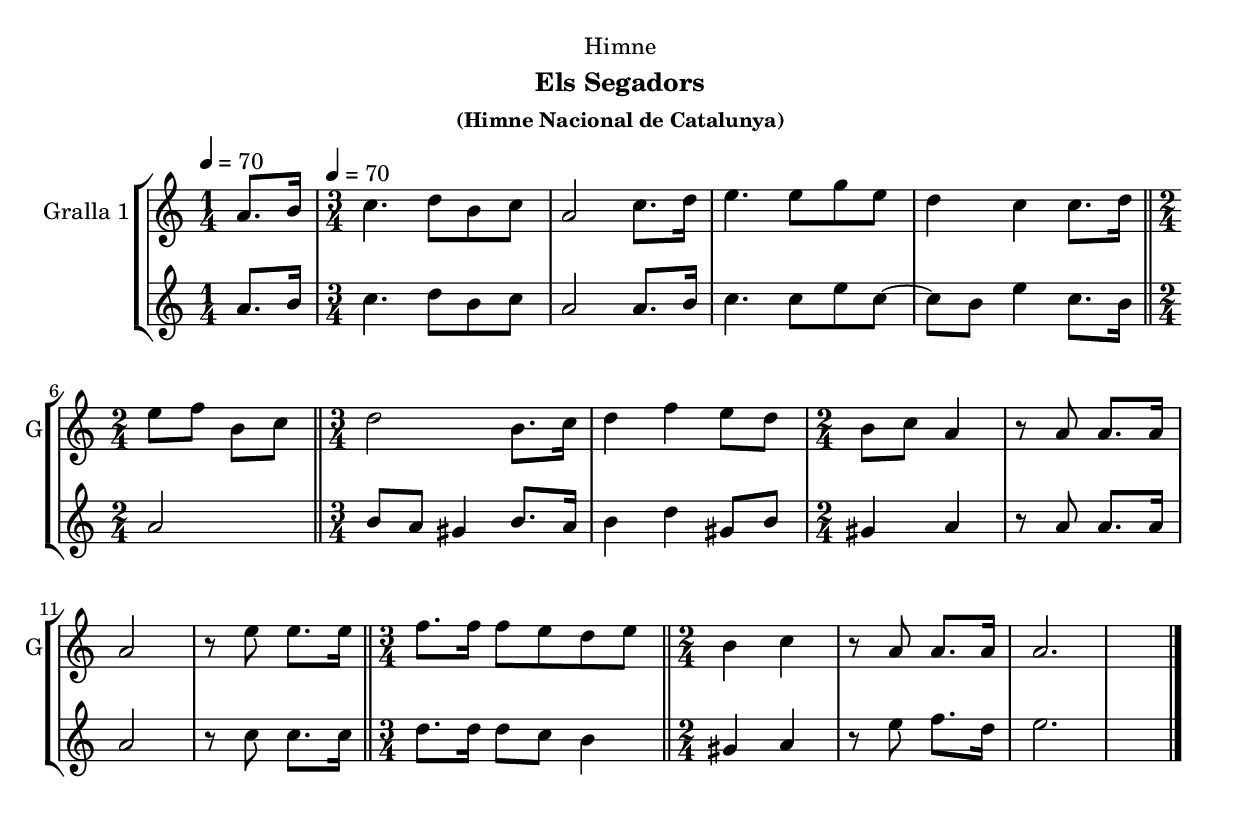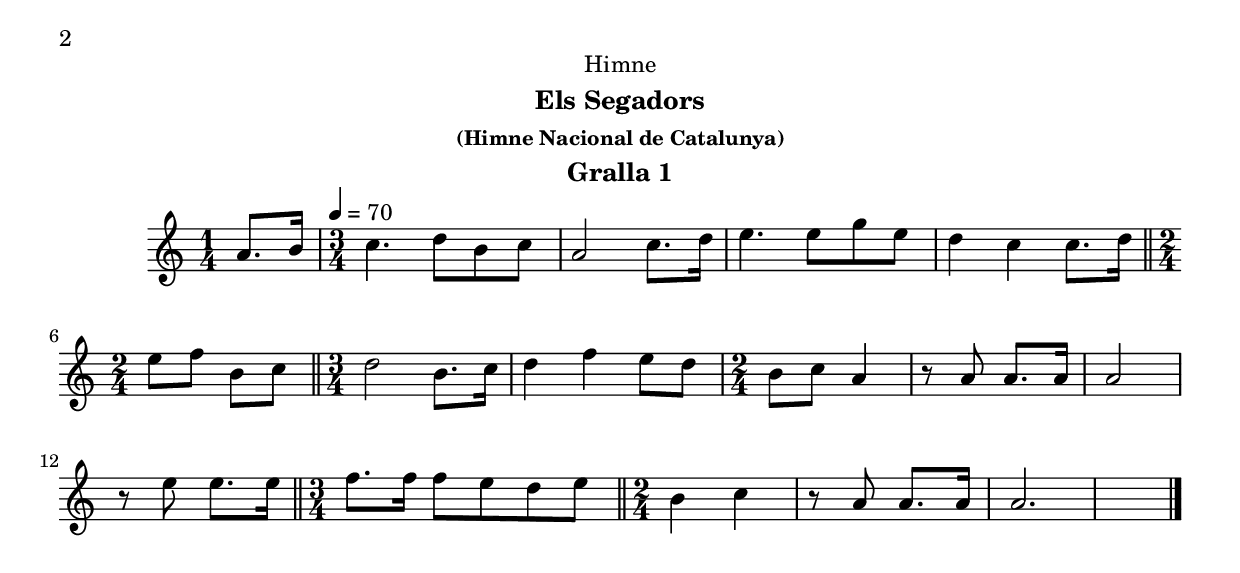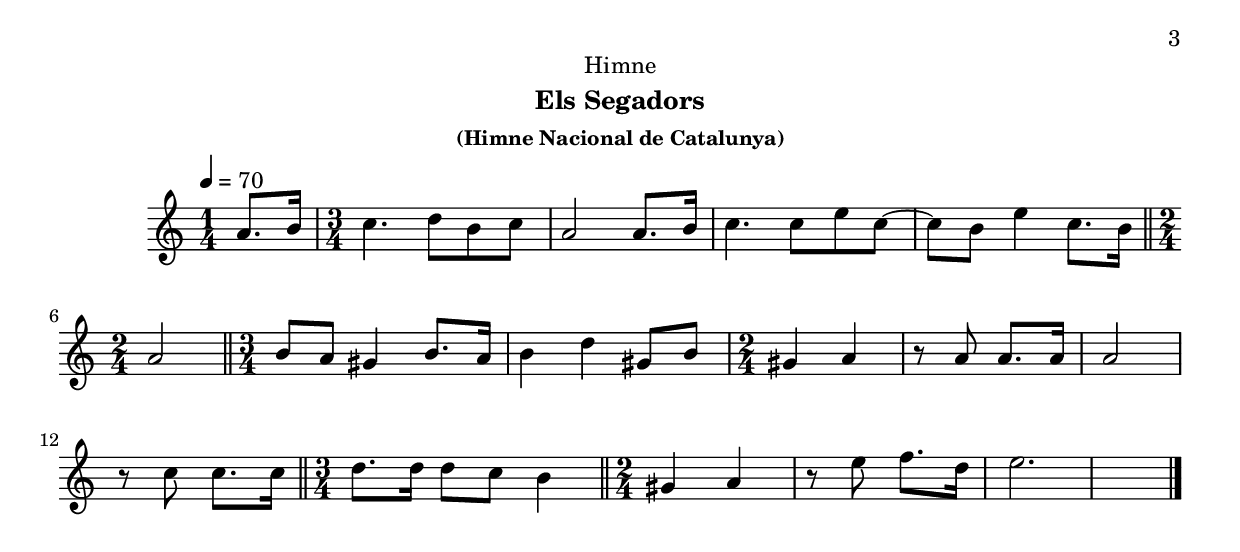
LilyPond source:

\version "2.22.1"

\header {
  dedication="Himne"
  title=""
  subtitle="Els Segadors"
  subsubtitle="(Himne Nacional de Catalunya)"
  poet=""
  meter=""
  piece=""
  composer=""
  arranger=""
  opus=""
  instrument=""
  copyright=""
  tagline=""
}

liniaroAa =
\relative a'
{
  \clef treble
  \key c \major
  \time 1/4
  a8. b16 \tempo 4 = 70  |
  \time 3/4   c4. d8 b c  |
  a2 c8. d16  |
  e4. e8 g e  |
  %05
  d4 c c8. d16  \bar "||"
  \time 2/4   e8 f b, c  \bar "||"
  \time 3/4   d2 b8. c16  |
  d4 f e8 d  |
  \time 2/4   b8 c a4  |
  %10
  r8 a a8. a16  |
  a2  |
  r8 e' e8. e16  \bar "||"
  \time 3/4   f8. f16 f8 e d e  \bar "||"
  \time 2/4   b4 c  |
  %15
  r8 a a8. a16  |
  a2.  \bar "|." % troigo!
}

liniaroAb =
\relative a'
{
  \tempo 4 = 70
  \clef treble
  \key c \major
  \time 1/4
  a8. b16  |
  \time 3/4   c4. d8 b c  |
  a2 a8. b16  |
  c4. c8 e c ~  |
  %05
  c8 b e4 c8. b16  \bar "||"
  \time 2/4   a2  \bar "||"
  \time 3/4   b8 a gis4 b8. a16  |
  b4 d gis,8 b  |
  \time 2/4   gis4 a  |
  %10
  r8 a a8. a16  |
  a2  |
  r8 c c8. c16  \bar "||"
  \time 3/4   d8. d16 d8 c b4  \bar "||"
  \time 2/4   gis4 a  |
  %15
  r8 e' f8. d16  |
  e2.  \bar "|." % troigo!
}

\bookpart {
  \score {
    \new StaffGroup {
      \override Score.RehearsalMark #'self-alignment-X = #LEFT
      <<
        \new Staff \with {instrumentName = #"Gralla 1" shortInstrumentName = #"G"} \liniaroAa
        \new Staff \with {instrumentName = #"" shortInstrumentName = #" "} \liniaroAb
      >>
    }
    \layout {}
  }
  \score { \unfoldRepeats
    \new StaffGroup {
      \override Score.RehearsalMark #'self-alignment-X = #LEFT
      <<
        \new Staff \with {instrumentName = #"Gralla 1" shortInstrumentName = #"G"} \liniaroAa
        \new Staff \with {instrumentName = #"" shortInstrumentName = #" "} \liniaroAb
      >>
    }
    \midi {
      \set Staff.midiInstrument = "oboe"
      \set DrumStaff.midiInstrument = "drums"
    }
  }
}

\bookpart {
  \header {instrument="Gralla 1"}
  \score {
    \new StaffGroup {
      \override Score.RehearsalMark #'self-alignment-X = #LEFT
      <<
        \new Staff \liniaroAa
      >>
    }
    \layout {}
  }
  \score { \unfoldRepeats
    \new StaffGroup {
      \override Score.RehearsalMark #'self-alignment-X = #LEFT
      <<
        \new Staff \liniaroAa
      >>
    }
    \midi {
      \set Staff.midiInstrument = "oboe"
      \set DrumStaff.midiInstrument = "drums"
    }
  }
}

\bookpart {
  \header {instrument=""}
  \score {
    \new StaffGroup {
      \override Score.RehearsalMark #'self-alignment-X = #LEFT
      <<
        \new Staff \liniaroAb
      >>
    }
    \layout {}
  }
  \score { \unfoldRepeats
    \new StaffGroup {
      \override Score.RehearsalMark #'self-alignment-X = #LEFT
      <<
        \new Staff \liniaroAb
      >>
    }
    \midi {
      \set Staff.midiInstrument = "oboe"
      \set DrumStaff.midiInstrument = "drums"
    }
  }
}

